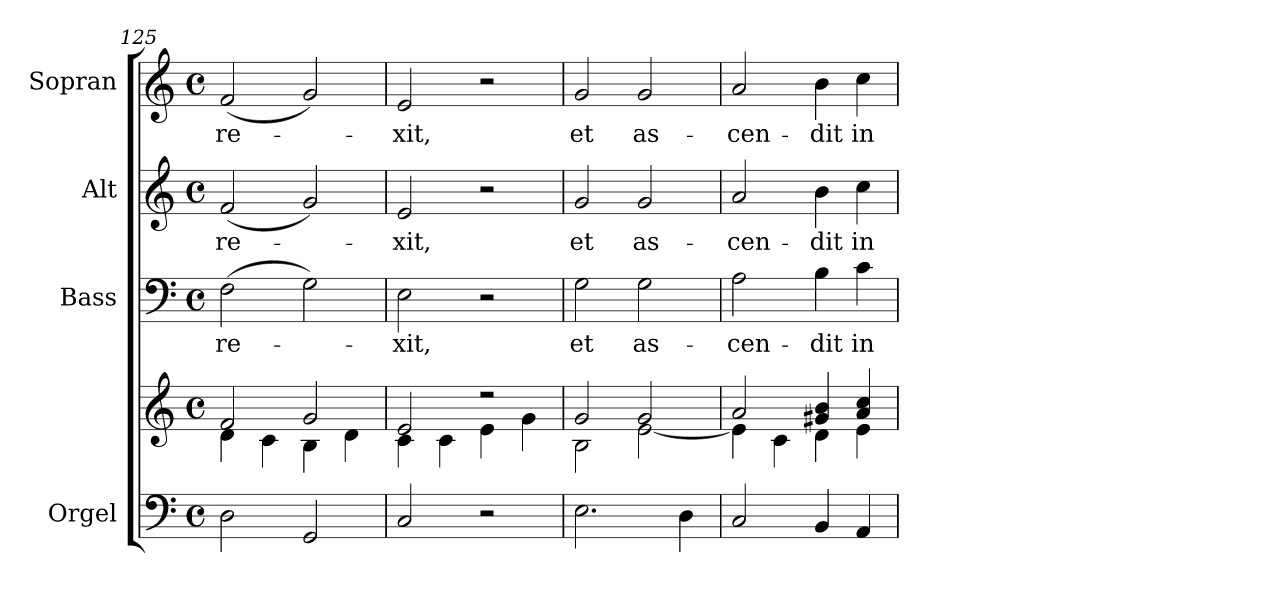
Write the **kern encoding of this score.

**kern	**kern	**kern	**text	**kern	**text	**kern	**text
*part4	*part4	*part3	*part3	*part2	*part2	*part1	*part1
*staff5	*staff4	*staff3	*staff3	*staff2	*staff2	*staff1	*staff1
*I"Orgel	*	*I"Bass	*	*I"Alt	*	*I"Sopran	*
*I'Org.	*	*I'B.	*	*I'A.	*	*I'S.	*
*clefF4	*clefG2	*clefF4	*	*clefG2	*	*clefG2	*
*k[]	*k[]	*k[]	*	*k[]	*	*k[]	*
*C:	*C:	*C:	*	*C:	*	*C:	*
*M4/4	*M4/4	*M4/4	*	*M4/4	*	*M4/4	*
*met(c)	*met(c)	*met(c)	*	*met(c)	*	*met(c)	*
=125	=125	=125	=125	=125	=125	=125	=125
*	*^	*	*	*	*	*	*
!	!	!	!	!LO:LY:b	!	!LO:LY:b	!	!LO:LY:b
2D\	2f/	4d\	(>2F\	-re-	(<2f/	-re-	(<2f/	-re-
.	.	4c\	.	.	.	.	.	.
2GG/	2g/	4B\	2G\)	.	2g/)	.	2g/)	.
.	.	4d\	.	.	.	.	.	.
!!LO:LB:g=z
=126	=126	=126	=126	=126	=126	=126	=126	=126
!	!	!	!	!LO:LY:b	!	!LO:LY:b	!	!LO:LY:b
2C/	2e/	4c\	2E\	-xit,	2e/	-xit,	2e/	-xit,
.	.	4c\	.	.	.	.	.	.
2r	2r	4e\	2r	.	2r	.	2r	.
.	.	4g\	.	.	.	.	.	.
=127	=127	=127	=127	=127	=127	=127	=127	=127
!	!	!	!	!LO:LY:b	!	!LO:LY:b	!	!LO:LY:b
2.E\	2g/	2B\	2G\	et	2g/	et	2g/	et
!	!	!	!	!LO:LY:b	!	!LO:LY:b	!	!LO:LY:b
.	2g/	[<2e\	2G\	as-	2g/	as-	2g/	as-
4D\	.	.	.	.	.	.	.	.
=128	=128	=128	=128	=128	=128	=128	=128	=128
!	!	!	!	!LO:LY:b	!	!LO:LY:b	!	!LO:LY:b
2C/	2a/	4e\]	2A\	-cen-	2a/	-cen-	2a/	-cen-
.	.	4c\	.	.	.	.	.	.
!	!	!	!	!LO:LY:b	!	!LO:LY:b	!	!LO:LY:b
4BB/	4g#X/ 4b/	4d\	4B\	-dit	4b\	-dit	4b\	-dit
!	!	!	!	!LO:LY:b	!	!LO:LY:b	!	!LO:LY:b
4AA/	4a/ 4cc/	4e\	4c\	in	4cc\	in	4cc\	in
*	*v	*v	*	*	*	*	*	*
=	=	=	=	=	=	=	=
*-	*-	*-	*-	*-	*-	*-	*-
